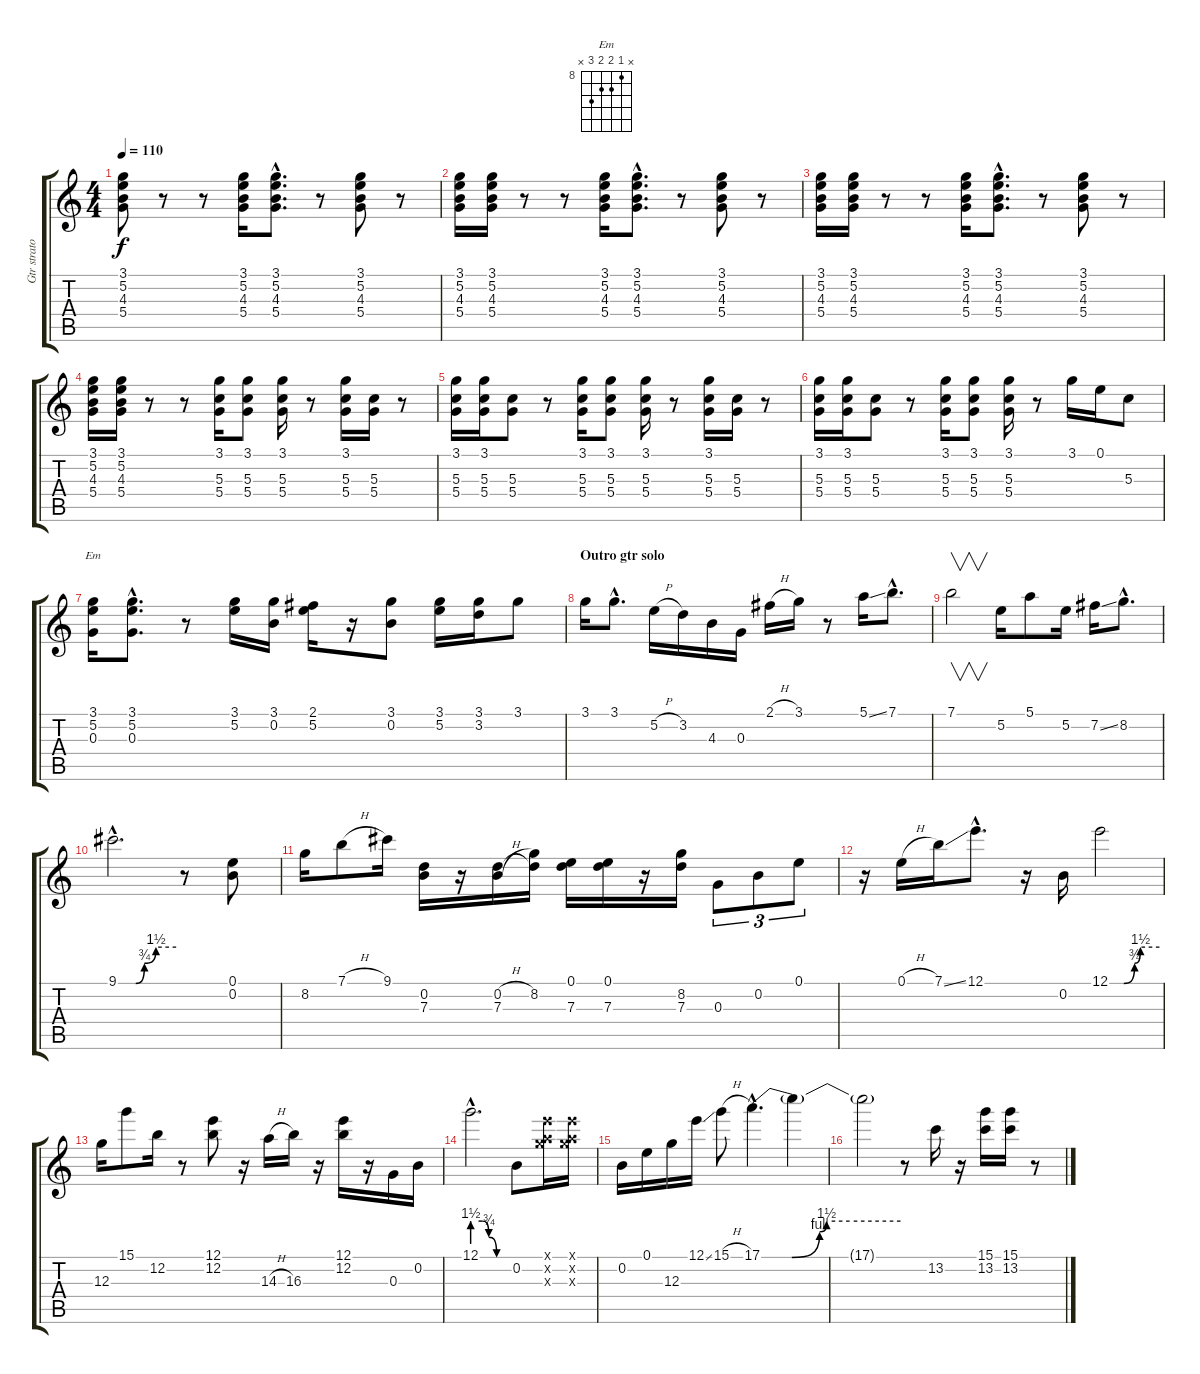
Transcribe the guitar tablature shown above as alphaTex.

\track ("Gtr strato overdrive" "Gtr strato") {instrument overdrivenguitar}
\staff {score tabs}
\tuning (E4 B3 G3 D3 A2 E2) {hide}
\chord ("Em" x 8 9 9 10 x) {firstfret 8}
\ts (4 4)
\tempo 110
\clef g2
\ks c
(3.1 5.2 4.3 5.4).8{dy f} r.8 r.8 (3.1 5.2 4.3 5.4).16 (3.1{hac} 5.2{hac} 4.3{hac} 5.4{hac}).8{d} r.8 (3.1 5.2 4.3 5.4).8 r.8 |
(3.1 5.2 4.3 5.4).16 (3.1 5.2 4.3 5.4).16 r.8 r.8 (3.1 5.2 4.3 5.4).16 (3.1{hac} 5.2{hac} 4.3{hac} 5.4{hac}).8{d} r.8 (3.1 5.2 4.3 5.4).8 r.8 |
(3.1 5.2 4.3 5.4).16 (3.1 5.2 4.3 5.4).16 r.8 r.8 (3.1 5.2 4.3 5.4).16 (3.1{hac} 5.2{hac} 4.3{hac} 5.4{hac}).8{d} r.8 (3.1 5.2 4.3 5.4).8 r.8 |
(3.1 5.2 4.3 5.4).16 (3.1 5.2 4.3 5.4).16 r.8 r.8 (3.1 5.3 5.4).16 (3.1 5.3 5.4).8 (3.1 5.3 5.4).16 r.8 (3.1 5.3 5.4).16 (5.3 5.4).16 r.8 |
(3.1 5.3 5.4).16 (3.1 5.3 5.4).16 (5.3 5.4).8 r.8 (3.1 5.3 5.4).16 (3.1 5.3 5.4).8 (3.1 5.3 5.4).16 r.8 (3.1 5.3 5.4).16 (5.3 5.4).16 r.8 |
(3.1 5.3 5.4).16 (3.1 5.3 5.4).16 (5.3 5.4).8 r.8 (3.1 5.3 5.4).16 (3.1 5.3 5.4).8 (3.1 5.3 5.4).16 r.8 3.1.16 0.1.16 5.3.8 |
(3.1 5.2 0.3).16{ch "Em"} (3.1{hac} 5.2{hac} 0.3{hac}).8{d} r.8 (3.1 5.2).16 (3.1 0.2).16 (2.1 5.2).16 r.16 (3.1 0.2).8 (3.1 5.2).16 (3.1 3.2).16 3.1.8 |
\section ("" "Outro gtr solo")
3.1.16{volume 16} 3.1{hac}.8{d} 5.2{h}.16 3.2.16 4.3.16 0.3.16 2.1{h}.16 3.1.16 r.8 5.1{ss}.16 7.1{hac}.8{d} |
7.1.2{v} 5.2.16 5.1.8 5.2.16 7.2{ss}.16 8.2{hac}.8{d} |
9.1{be (custom 0 0 18 0 27 3 39 6 60 6) hac}.2{d} r.8 (0.1 0.2).8 |
8.2.16 7.1{h}.8 9.1.16 (0.2 7.3).16 r.16 (0.2{h} 7.3).16 (8.2 7.3{t}).16 (0.1 7.3).16 (0.1 7.3).16 r.16 (8.2 7.3).16 0.3.8{tu (3 2)} 0.2.8{tu (3 2)} 0.1.8{tu (3 2)} |
r.16 0.1{h}.16 7.1{ss}.16 12.1{hac}.8{d} r.16 0.2.16 12.1{be (custom 0 0 17 0 30 3 37 6 60 6)}.2 |
12.3.16 15.1.8 12.2.16 r.8 (12.1 12.2).8 r.16 14.3{h}.16 16.3.16 r.16 (12.1 12.2).16 r.16 0.3.16 0.2.16 |
12.1{be (custom 0 6 16 6 27 3 40 0 60 0) hac}.2{d} 0.2.8 (12.1{x} 10.2{x} 12.3{x}).16 (12.1{x} 10.2{x} 12.3{x}).16 |
0.2.16 0.1.16 12.3.16 12.1{ss}.16 15.1{h}.8 17.1{be (custom 0 0 9 0 13 0 25 4 28 6 38 6 60 6) hac}.4{d} 17.1{t}.4 |
17.1{t}.2 r.8 13.2.16 r.16 (15.1 13.2).16 (15.1 13.2).16 r.8
